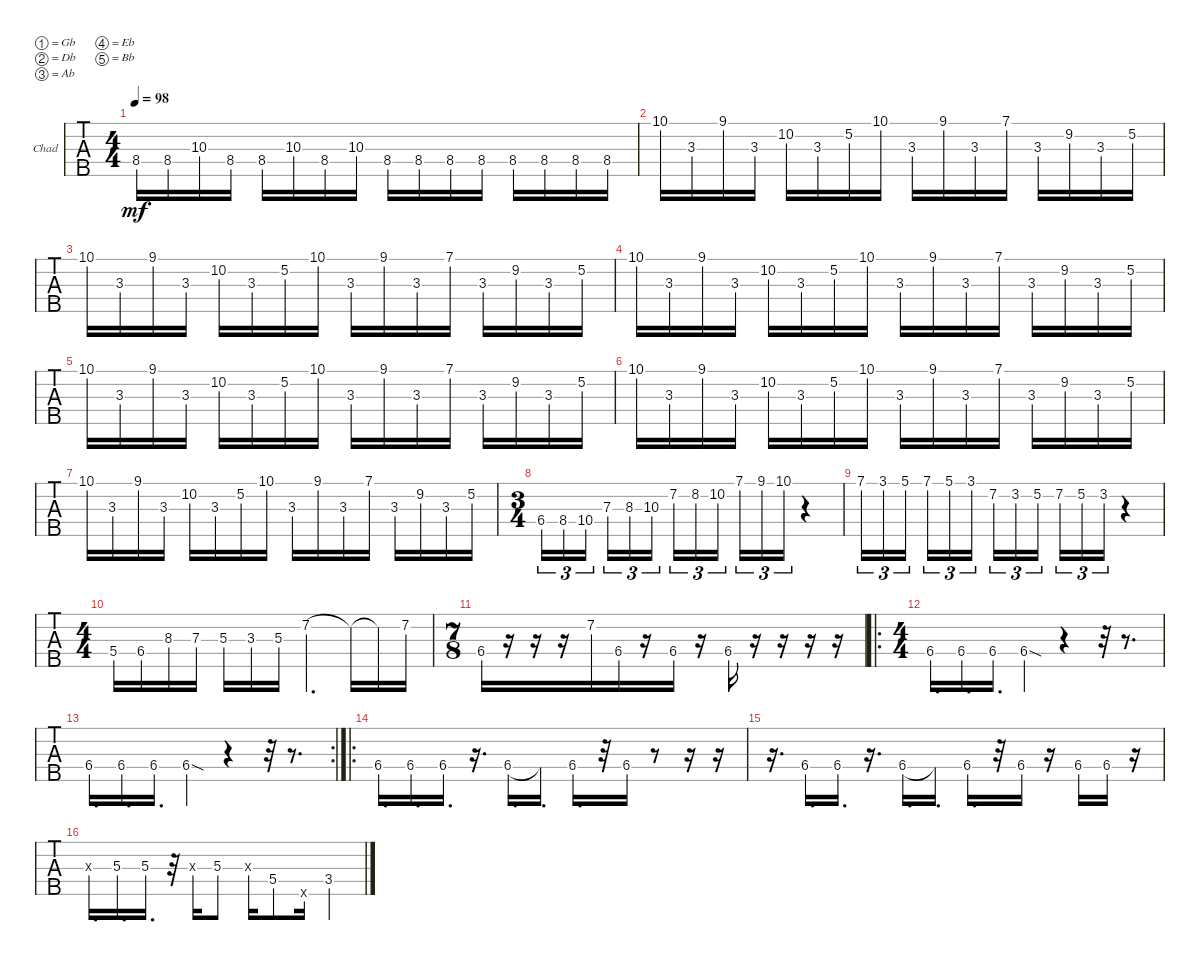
\defaultSystemsLayout 4
\bracketExtendMode groupsimilarinstruments
\firstSystemTrackNameOrientation horizontal
\otherSystemsTrackNameOrientation horizontal
\track ("Chad" "Chad") {instrument electricbassfinger}
\staff {tabs}
\tuning (Gb2 Db2 Ab1 Eb1 Bb0)
\ts (4 4)
\tempo 98
\clef f4
\ks c
8.4.16{dy mf} 8.4.16 10.3.16 8.4.16 8.4.16 10.3.16 8.4.16 10.3.16 8.4.16 8.4.16 8.4.16 8.4.16 8.4.16 8.4.16 8.4.16 8.4.16 |
10.1.16 3.3.16 9.1.16 3.3.16 10.2.16 3.3.16 5.2.16 10.1.16 3.3.16 9.1.16 3.3.16 7.1.16 3.3.16 9.2.16 3.3.16 5.2.16 |
10.1.16 3.3.16 9.1.16 3.3.16 10.2.16 3.3.16 5.2.16 10.1.16 3.3.16 9.1.16 3.3.16 7.1.16 3.3.16 9.2.16 3.3.16 5.2.16 |
10.1.16 3.3.16 9.1.16 3.3.16 10.2.16 3.3.16 5.2.16 10.1.16 3.3.16 9.1.16 3.3.16 7.1.16 3.3.16 9.2.16 3.3.16 5.2.16 |
10.1.16 3.3.16 9.1.16 3.3.16 10.2.16 3.3.16 5.2.16 10.1.16 3.3.16 9.1.16 3.3.16 7.1.16 3.3.16 9.2.16 3.3.16 5.2.16 |
10.1.16 3.3.16 9.1.16 3.3.16 10.2.16 3.3.16 5.2.16 10.1.16 3.3.16 9.1.16 3.3.16 7.1.16 3.3.16 9.2.16 3.3.16 5.2.16 |
10.1.16 3.3.16 9.1.16 3.3.16 10.2.16 3.3.16 5.2.16 10.1.16 3.3.16 9.1.16 3.3.16 7.1.16 3.3.16 9.2.16 3.3.16 5.2.16 |
\ts (3 4)
6.4.16{tu (3 2)} 8.4.16{tu (3 2)} 10.4.16{tu (3 2)} 7.3.16{tu (3 2)} 8.3.16{tu (3 2)} 10.3.16{tu (3 2)} 7.2.16{tu (3 2)} 8.2.16{tu (3 2)} 10.2.16{tu (3 2)} 7.1.16{tu (3 2)} 9.1.16{tu (3 2)} 10.1.16{tu (3 2)} r.4 |
7.1.16{tu (3 2)} 3.1.16{tu (3 2)} 5.1.16{tu (3 2)} 7.1.16{tu (3 2)} 5.1.16{tu (3 2)} 3.1.16{tu (3 2)} 7.2.16{tu (3 2)} 3.2.16{tu (3 2)} 5.2.16{tu (3 2)} 7.2.16{tu (3 2)} 5.2.16{tu (3 2)} 3.2.16{tu (3 2)} r.4 |
\ts (4 4)
5.4.16 6.4.16 8.3.16 7.3.16 5.3.16 3.3.16 5.3.16 7.2.4{d} 7.2{t}.16 7.2{t}.16 7.2.16 |
\ts (7 8)
6.4.16 r.16 r.16 r.16 7.2.16 6.4.16 r.16 6.4.16 r.16 6.4.16 r.16 r.16 r.16 r.16 |
\ro
\ts (4 4)
6.4.16{d} 6.4.16{d} 6.4.16{d} 6.4{sod}.4 r.4 r.32 r.8{d} |
\rc 2
6.4.16{d} 6.4.16{d} 6.4.16{d} 6.4{sod}.4 r.4 r.32 r.8{d} |
\ro
6.4.16{d} 6.4.16{d} 6.4{st}.16{d} r.16{d} 6.4.16{d} 6.4{t}.16{d} 6.4.16{d} r.32 6.4.16 r.8 r.16 r.16 |
r.16{d} 6.4{st}.16{d} 6.4.16{d} r.16{d} 6.4.16{d} 6.4{t}.16{d} 6.4.16{d} r.32 6.4.16 r.16 6.4.16 6.4.16 r.16 |
0.3{x}.16{d} 5.3{st}.16{d} 5.3.16{d} r.32 0.3{x}.16 5.3.8 0.3{x}.16 5.4.8 0.5{x}.16 3.4.4
